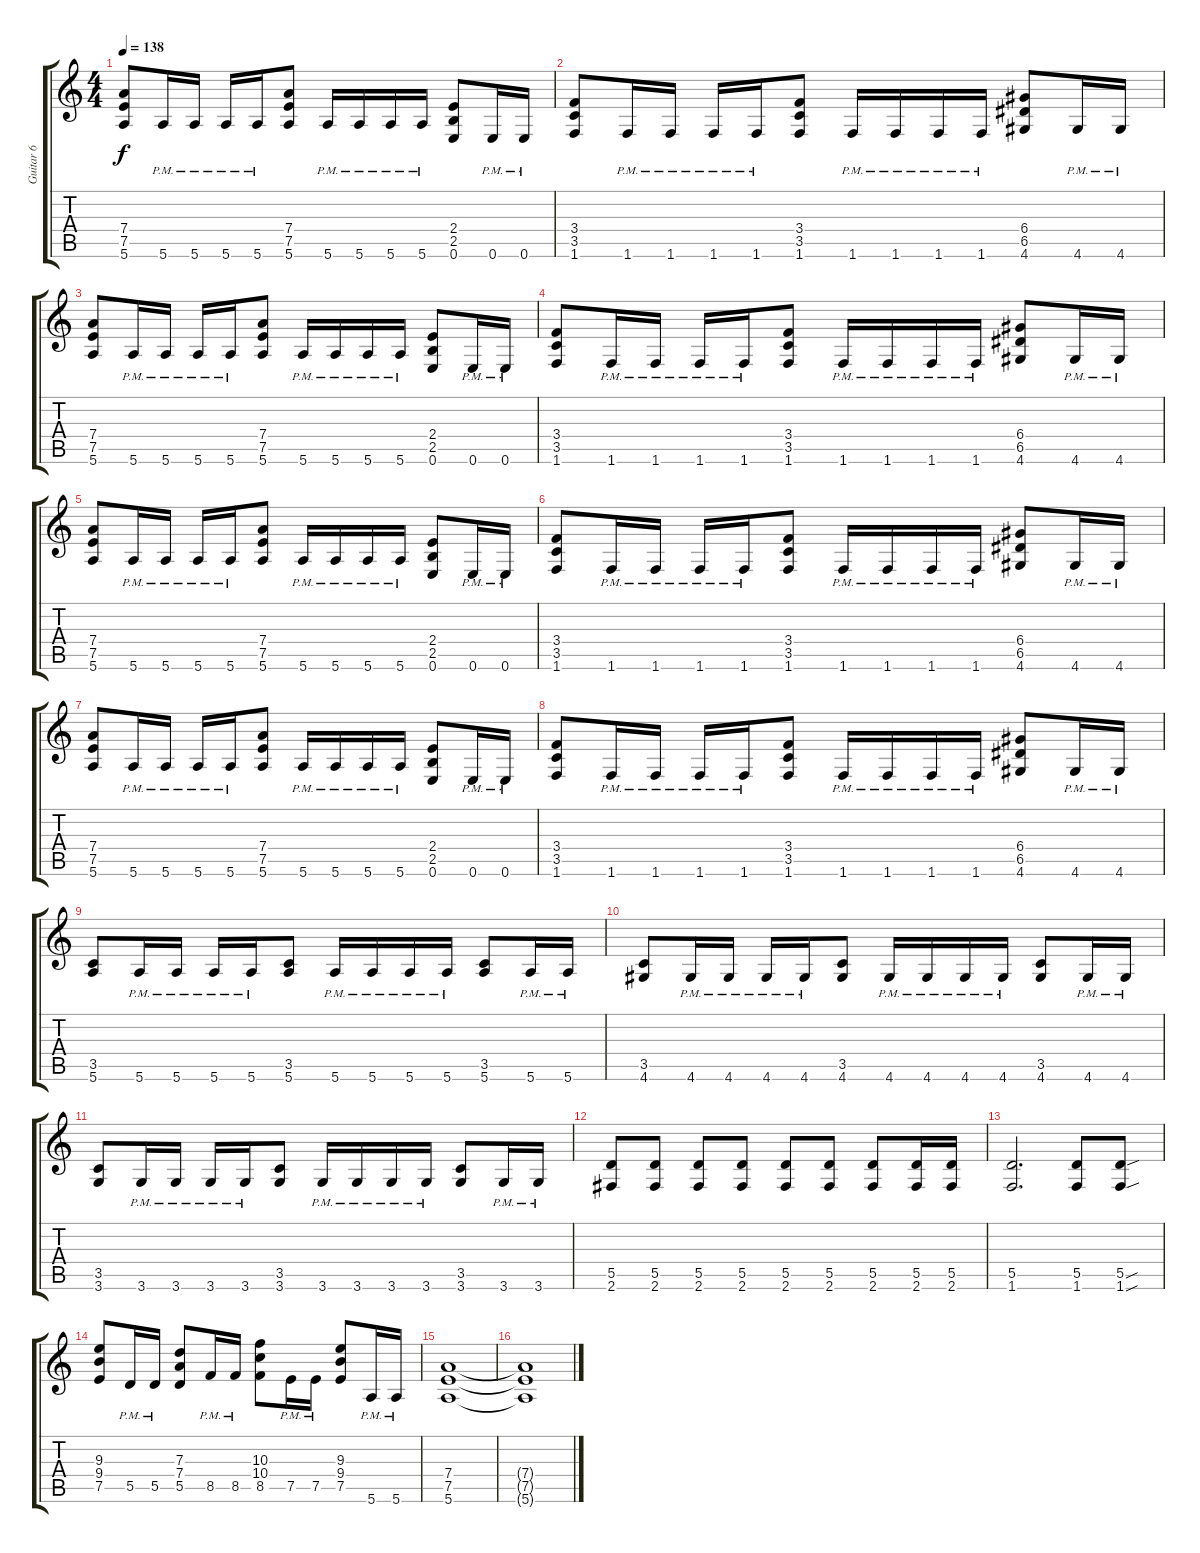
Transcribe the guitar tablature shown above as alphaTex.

\track ("Guitar 6" "Guitar 6") {instrument distortionguitar}
\staff {score tabs}
\tuning (E4 B3 G3 D3 A2 E2) {hide}
\ts (4 4)
\tempo 138
\clef g2
\ks c
(7.4 7.5 5.6).8{dy f} 5.6{pm}.16 5.6{pm}.16 5.6{pm}.16 5.6{pm}.16 (7.4 7.5 5.6).8 5.6{pm}.16 5.6{pm}.16 5.6{pm}.16 5.6{pm}.16 (2.4 2.5 0.6).8 0.6{pm}.16 0.6{pm}.16 |
(3.4 3.5 1.6).8 1.6{pm}.16 1.6{pm}.16 1.6{pm}.16 1.6{pm}.16 (3.4 3.5 1.6).8 1.6{pm}.16 1.6{pm}.16 1.6{pm}.16 1.6{pm}.16 (6.4 6.5 4.6).8 4.6{pm}.16 4.6{pm}.16 |
(7.4 7.5 5.6).8 5.6{pm}.16 5.6{pm}.16 5.6{pm}.16 5.6{pm}.16 (7.4 7.5 5.6).8 5.6{pm}.16 5.6{pm}.16 5.6{pm}.16 5.6{pm}.16 (2.4 2.5 0.6).8 0.6{pm}.16 0.6{pm}.16 |
(3.4 3.5 1.6).8 1.6{pm}.16 1.6{pm}.16 1.6{pm}.16 1.6{pm}.16 (3.4 3.5 1.6).8 1.6{pm}.16 1.6{pm}.16 1.6{pm}.16 1.6{pm}.16 (6.4 6.5 4.6).8 4.6{pm}.16 4.6{pm}.16 |
(7.4 7.5 5.6).8 5.6{pm}.16 5.6{pm}.16 5.6{pm}.16 5.6{pm}.16 (7.4 7.5 5.6).8 5.6{pm}.16 5.6{pm}.16 5.6{pm}.16 5.6{pm}.16 (2.4 2.5 0.6).8 0.6{pm}.16 0.6{pm}.16 |
(3.4 3.5 1.6).8 1.6{pm}.16 1.6{pm}.16 1.6{pm}.16 1.6{pm}.16 (3.4 3.5 1.6).8 1.6{pm}.16 1.6{pm}.16 1.6{pm}.16 1.6{pm}.16 (6.4 6.5 4.6).8 4.6{pm}.16 4.6{pm}.16 |
(7.4 7.5 5.6).8 5.6{pm}.16 5.6{pm}.16 5.6{pm}.16 5.6{pm}.16 (7.4 7.5 5.6).8 5.6{pm}.16 5.6{pm}.16 5.6{pm}.16 5.6{pm}.16 (2.4 2.5 0.6).8 0.6{pm}.16 0.6{pm}.16 |
(3.4 3.5 1.6).8 1.6{pm}.16 1.6{pm}.16 1.6{pm}.16 1.6{pm}.16 (3.4 3.5 1.6).8 1.6{pm}.16 1.6{pm}.16 1.6{pm}.16 1.6{pm}.16 (6.4 6.5 4.6).8 4.6{pm}.16 4.6{pm}.16 |
(3.5 5.6).8 5.6{pm}.16 5.6{pm}.16 5.6{pm}.16 5.6{pm}.16 (3.5 5.6).8 5.6{pm}.16 5.6{pm}.16 5.6{pm}.16 5.6{pm}.16 (3.5 5.6).8 5.6{pm}.16 5.6{pm}.16 |
(3.5 4.6).8 4.6{pm}.16 4.6{pm}.16 4.6{pm}.16 4.6{pm}.16 (3.5 4.6).8 4.6{pm}.16 4.6{pm}.16 4.6{pm}.16 4.6{pm}.16 (3.5 4.6).8 4.6{pm}.16 4.6{pm}.16 |
(3.5 3.6).8 3.6{pm}.16 3.6{pm}.16 3.6{pm}.16 3.6{pm}.16 (3.5 3.6).8 3.6{pm}.16 3.6{pm}.16 3.6{pm}.16 3.6{pm}.16 (3.5 3.6).8 3.6{pm}.16 3.6{pm}.16 |
(5.5 2.6).8 (5.5 2.6).8 (5.5 2.6).8 (5.5 2.6).8 (5.5 2.6).8 (5.5 2.6).8 (5.5 2.6).8 (5.5 2.6).16 (5.5 2.6).16 |
(5.5 1.6).2{d} (5.5 1.6).8 (5.5{sou} 1.6{sou}).8 |
(9.3 9.4 7.5).8 5.5{pm}.16 5.5{pm}.16 (7.3 7.4 5.5).8 8.5{pm}.16 8.5{pm}.16 (10.3 10.4 8.5).8 7.5{pm}.16 7.5{pm}.16 (9.3 9.4 7.5).8 5.6{pm}.16 5.6{pm}.16 |
(7.4 7.5 5.6).1 |
(7.4{t} 7.5{t} 5.6{t}).1
